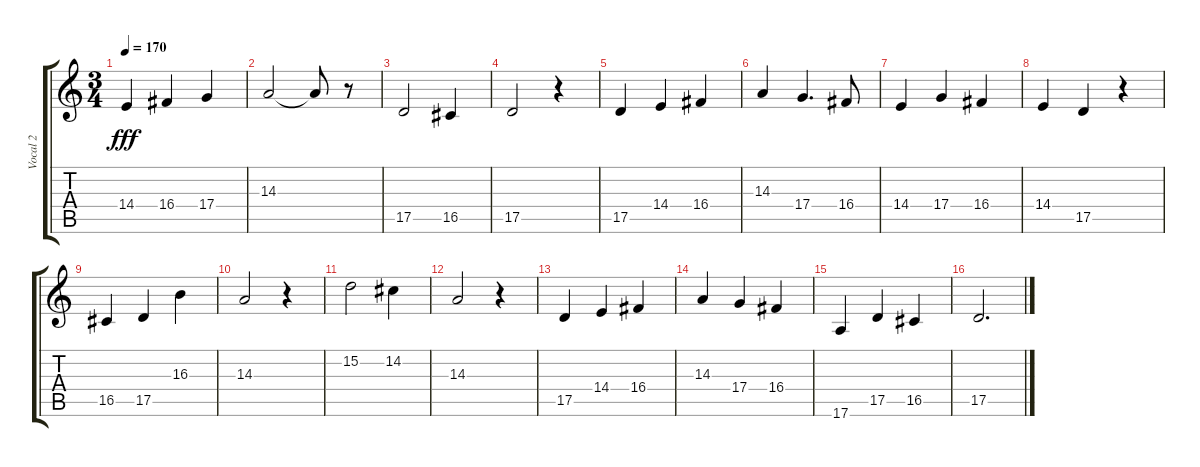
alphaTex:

\track ("Vocal 2" "Vocal 2") {instrument synthvoice}
\staff {score tabs}
\tuning (E4 B3 G3 D3 A2 E2) {hide}
\ts (3 4)
\tempo 170
\clef g2
\ks c
14.4.4{dy fff} 16.4.4 17.4.4 |
14.3.2 14.3{t}.8 r.8 |
17.5.2 16.5.4 |
17.5.2 r.4 |
17.5.4 14.4.4 16.4.4 |
14.3.4 17.4.4{d} 16.4.8 |
14.4.4 17.4.4 16.4.4 |
14.4.4 17.5.4 r.4 |
16.5.4 17.5.4 16.3.4 |
14.3.2 r.4 |
15.2.2 14.2.4 |
14.3.2 r.4 |
17.5.4 14.4.4 16.4.4 |
14.3.4 17.4.4 16.4.4 |
17.6.4 17.5.4 16.5.4 |
17.5.2{d}
